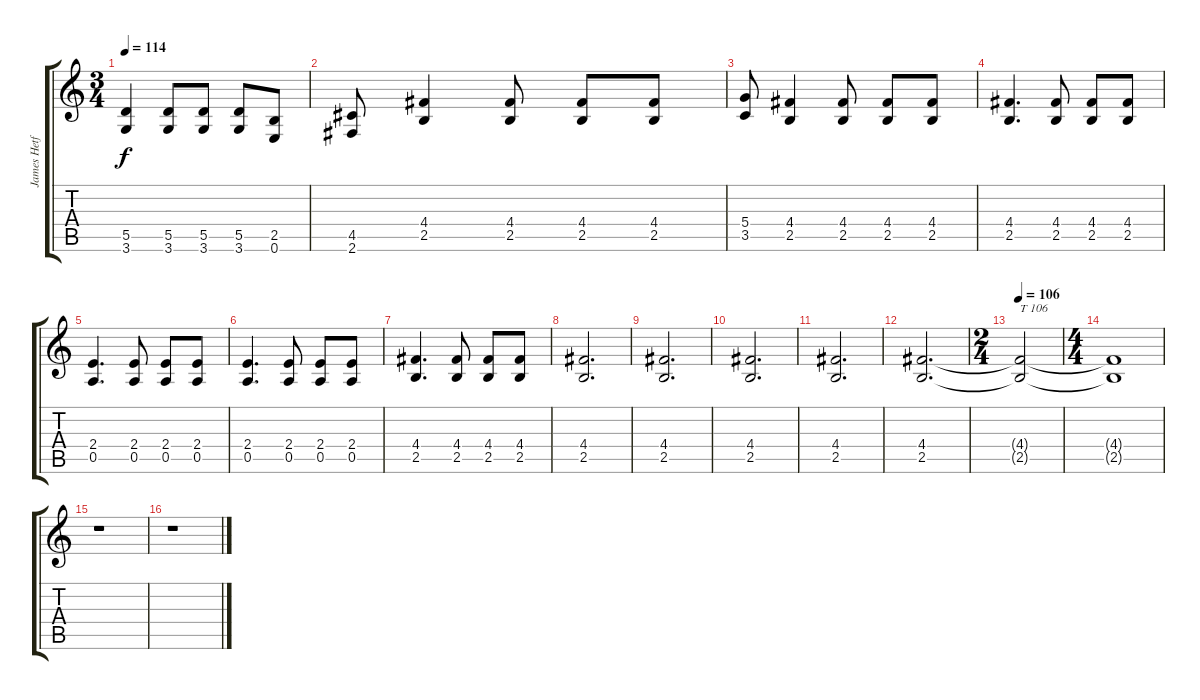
\track ("James Hetfield Rythm" "James Hetf") {instrument distortionguitar}
\staff {score tabs}
\tuning (E4 B3 G3 D3 A2 E2) {hide}
\ts (3 4)
\tempo 114
\clef g2
\ks c
(5.5 3.6).4{dy f} (5.5 3.6).8 (5.5 3.6).8 (5.5 3.6).8 (2.5 0.6).8 |
(4.5 2.6).8 (4.4 2.5).4 (4.4 2.5).8 (4.4 2.5).8 (4.4 2.5).8 |
(5.4 3.5).8 (4.4 2.5).4 (4.4 2.5).8 (4.4 2.5).8 (4.4 2.5).8 |
(4.4 2.5).4{d} (4.4 2.5).8 (4.4 2.5).8 (4.4 2.5).8 |
(2.4 0.5).4{d} (2.4 0.5).8 (2.4 0.5).8 (2.4 0.5).8 |
(2.4 0.5).4{d} (2.4 0.5).8 (2.4 0.5).8 (2.4 0.5).8 |
(4.4 2.5).4{d} (4.4 2.5).8 (4.4 2.5).8 (4.4 2.5).8 |
(4.4 2.5).2{d} |
(4.4 2.5).2{d} |
(4.4 2.5).2{d} |
(4.4 2.5).2{d} |
(4.4 2.5).2{d} |
\ts (2 4)
\tempo 106
(4.4{t} 2.5{t}).2{txt "T 106" volume 10} |
\ts (4 4)
(4.4{t} 2.5{t}).1{volume 6} |
r.1{volume 0} |
r.1{volume 16}
